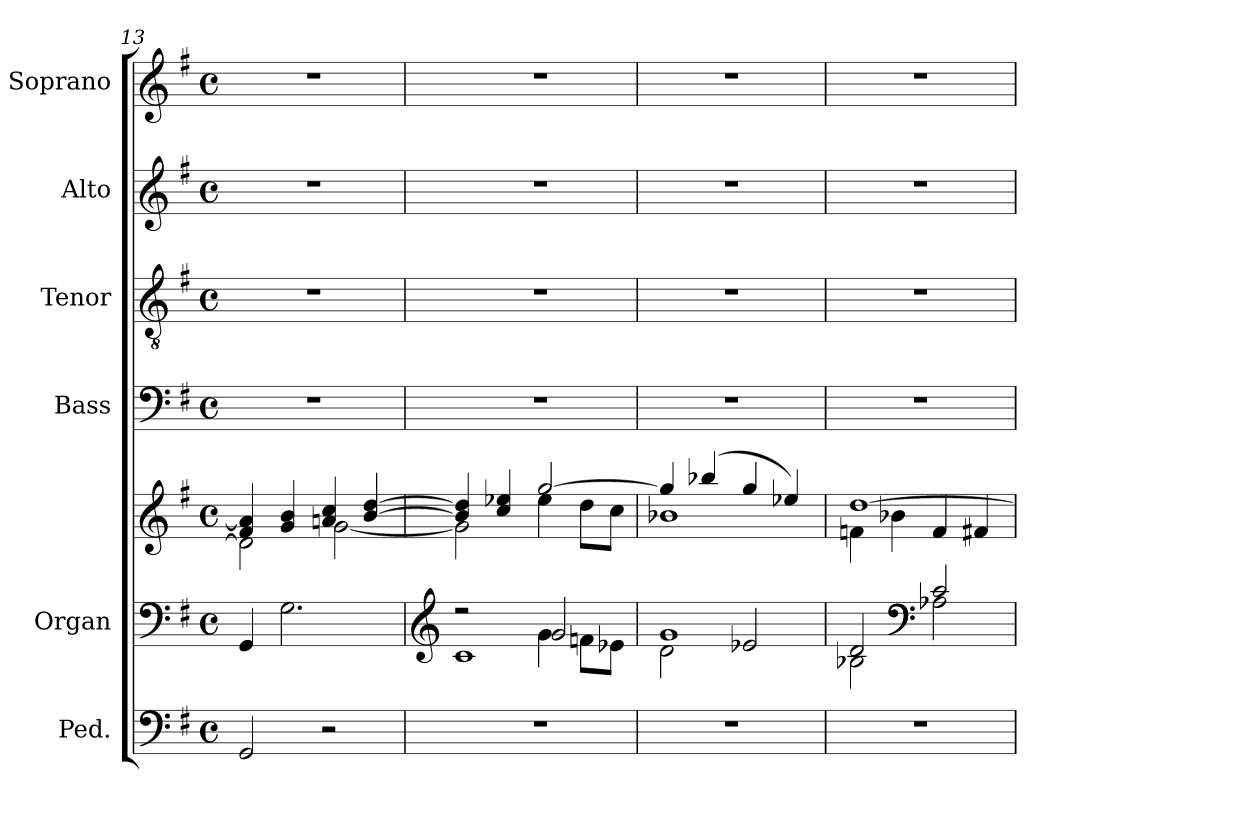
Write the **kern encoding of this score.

**kern	**kern	**kern	**kern	**kern	**kern	**kern
*part6	*part5	*part5	*part4	*part3	*part2	*part1
*staff7	*staff6	*staff5	*staff4	*staff3	*staff2	*staff1
*I"Ped.	*I"Organ	*	*I"Bass	*I"Tenor	*I"Alto	*I"Soprano
*	*I'Org.	*	*I'B.	*I'T.	*I'A.	*I'S.
*clefF4	*clefF4	*clefG2	*clefF4	*clefGv2	*clefG2	*clefG2
*	*	*	*	*ITrd7c12	*	*
*k[f#]	*k[f#]	*k[f#]	*k[f#]	*k[f#]	*k[f#]	*k[f#]
*G:	*G:	*G:	*G:	*G:	*G:	*G:
*M4/4	*M4/4	*M4/4	*M4/4	*M4/4	*M4/4	*M4/4
*met(c)	*met(c)	*met(c)	*met(c)	*met(c)	*met(c)	*met(c)
=13	=13	=13	=13	=13	=13	=13
*	*	*^	*	*	*	*
2GGi/	4GGi/	4f#i/ 4a#i]	2di\]	1r	1r	1r	1r
.	2.Gi\	4gi/ 4bi	.	.	.	.	.
2r	.	4ani/ 4cci	[2gi\	.	.	.	.
.	.	[4bi/ [4ddi	.	.	.	.	.
=14	=14	=14	=14	=14	=14	=14	=14
*	*clefG2	*	*	*	*	*	*
*	*^	*	*	*	*	*	*
*	*	*^	*	*	*	*	*	*
1r	2r	1ci	2ryy	4bi/] 4ddi]	2gi\]	1r	1r	1r	1r
.	.	.	.	4cci/ 4ee-Xi	.	.	.	.	.
.	4gi\	.	2gi/	[2ggi/	4ee-i\	.	.	.	.
.	8fni\L	.	.	.	8ddi\L	.	.	.	.
.	8e-Xi\J	.	.	.	8cci\J	.	.	.	.
*	*	*v	*v	*	*	*	*	*	*
!!LO:LB:g=z
=15	=15	=15	=15	=15	=15	=15	=15	=15
1r	1gi	2di\	4ggi/]	1b-Xi	1r	1r	1r	1r
.	.	.	(4bb-Xi/	.	.	.	.	.
.	.	2e-Xi/	4ggi/	.	.	.	.	.
.	.	.	4ee-Xi/)	.	.	.	.	.
=16	=16	=16	=16	=16	=16	=16	=16	=16
1r	2di/	2B-Xi\	[1ddi	4fni\	1r	1r	1r	1r
.	.	.	.	4b-Xi\	.	.	.	.
*	*clefF4	*	*	*	*	*	*	*
.	2ci/	2A-Xi\	.	4fi/	.	.	.	.
.	.	.	.	4f#Xi/	.	.	.	.
*	*v	*v	*	*	*	*	*	*
*	*	*v	*v	*	*	*	*
=	=	=	=	=	=	=
*-	*-	*-	*-	*-	*-	*-
